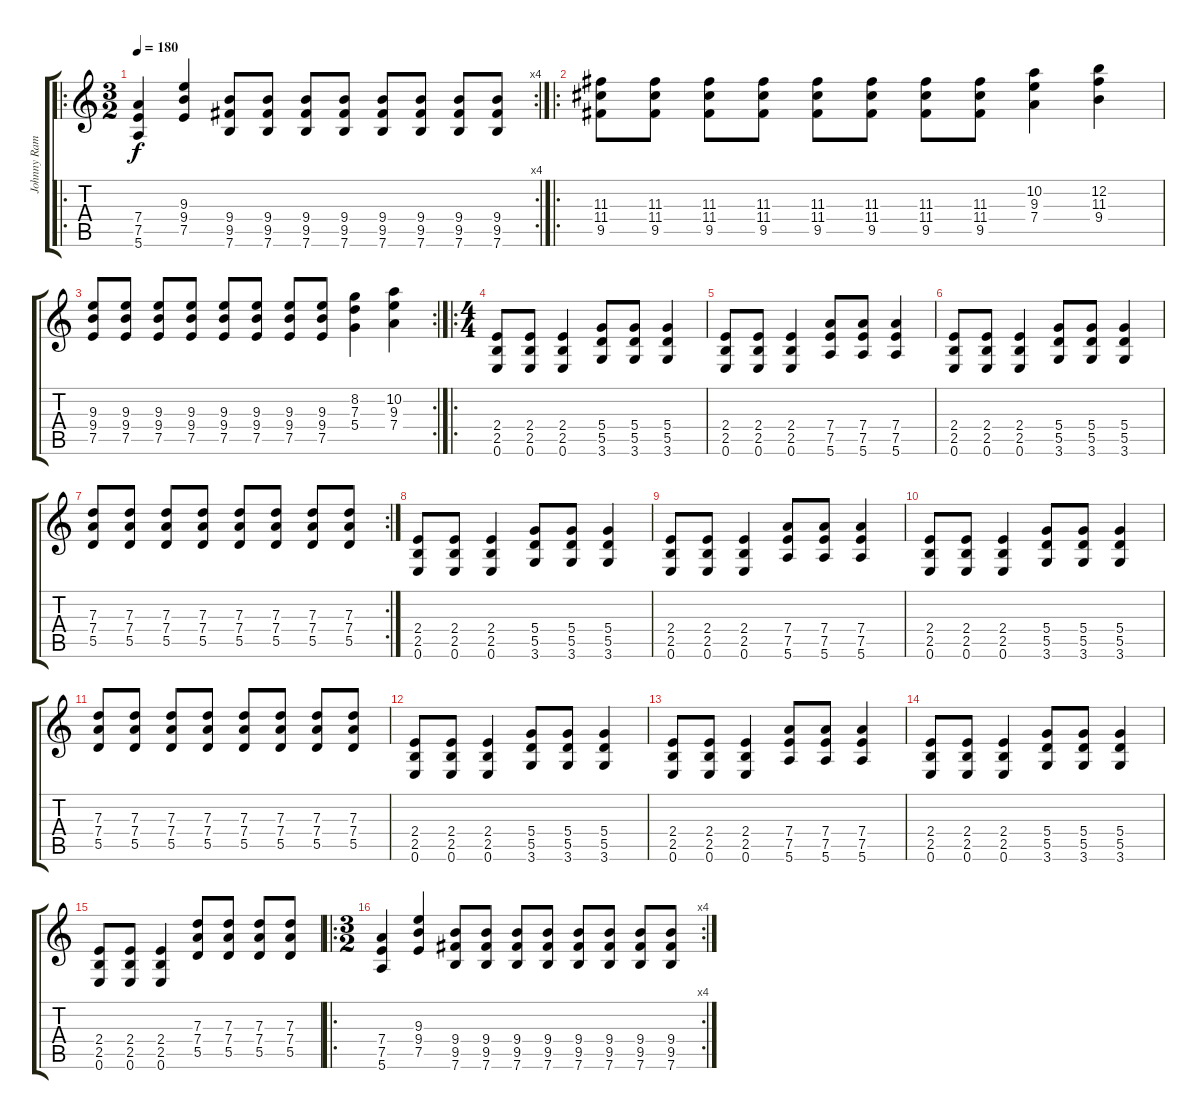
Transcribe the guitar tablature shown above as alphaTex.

\track ("Johnny Ramone" "Johnny Ram") {instrument overdrivenguitar}
\staff {score tabs}
\tuning (E4 B3 G3 D3 A2 E2) {hide}
\ro
\rc 4
\ts (3 2)
\tempo 180
\clef g2
\ks c
(7.4 7.5 5.6).4{dy f instrument overdrivenguitar} (9.3 9.4 7.5).4 (9.4 9.5 7.6).8 (9.4 9.5 7.6).8 (9.4 9.5 7.6).8 (9.4 9.5 7.6).8 (9.4 9.5 7.6).8 (9.4 9.5 7.6).8 (9.4 9.5 7.6).8 (9.4 9.5 7.6).8 |
\ro
(11.3 11.4 9.5).8 (11.3 11.4 9.5).8 (11.3 11.4 9.5).8 (11.3 11.4 9.5).8 (11.3 11.4 9.5).8 (11.3 11.4 9.5).8 (11.3 11.4 9.5).8 (11.3 11.4 9.5).8 (10.2 9.3 7.4).4 (12.2 11.3 9.4).4 |
\rc 2
(9.3 9.4 7.5).8 (9.3 9.4 7.5).8 (9.3 9.4 7.5).8 (9.3 9.4 7.5).8 (9.3 9.4 7.5).8 (9.3 9.4 7.5).8 (9.3 9.4 7.5).8 (9.3 9.4 7.5).8 (8.2 7.3 5.4).4 (10.2 9.3 7.4).4 |
\ro
\ts (4 4)
(2.4 2.5 0.6).8 (2.4 2.5 0.6).8 (2.4 2.5 0.6).4 (5.4 5.5 3.6).8 (5.4 5.5 3.6).8 (5.4 5.5 3.6).4 |
(2.4 2.5 0.6).8 (2.4 2.5 0.6).8 (2.4 2.5 0.6).4 (7.4 7.5 5.6).8 (7.4 7.5 5.6).8 (7.4 7.5 5.6).4 |
(2.4 2.5 0.6).8 (2.4 2.5 0.6).8 (2.4 2.5 0.6).4 (5.4 5.5 3.6).8 (5.4 5.5 3.6).8 (5.4 5.5 3.6).4 |
\rc 2
(7.3 7.4 5.5).8 (7.3 7.4 5.5).8 (7.3 7.4 5.5).8 (7.3 7.4 5.5).8 (7.3 7.4 5.5).8 (7.3 7.4 5.5).8 (7.3 7.4 5.5).8 (7.3 7.4 5.5).8 |
(2.4 2.5 0.6).8 (2.4 2.5 0.6).8 (2.4 2.5 0.6).4 (5.4 5.5 3.6).8 (5.4 5.5 3.6).8 (5.4 5.5 3.6).4 |
(2.4 2.5 0.6).8 (2.4 2.5 0.6).8 (2.4 2.5 0.6).4 (7.4 7.5 5.6).8 (7.4 7.5 5.6).8 (7.4 7.5 5.6).4 |
(2.4 2.5 0.6).8 (2.4 2.5 0.6).8 (2.4 2.5 0.6).4 (5.4 5.5 3.6).8 (5.4 5.5 3.6).8 (5.4 5.5 3.6).4 |
(7.3 7.4 5.5).8 (7.3 7.4 5.5).8 (7.3 7.4 5.5).8 (7.3 7.4 5.5).8 (7.3 7.4 5.5).8 (7.3 7.4 5.5).8 (7.3 7.4 5.5).8 (7.3 7.4 5.5).8 |
(2.4 2.5 0.6).8 (2.4 2.5 0.6).8 (2.4 2.5 0.6).4 (5.4 5.5 3.6).8 (5.4 5.5 3.6).8 (5.4 5.5 3.6).4 |
(2.4 2.5 0.6).8 (2.4 2.5 0.6).8 (2.4 2.5 0.6).4 (7.4 7.5 5.6).8 (7.4 7.5 5.6).8 (7.4 7.5 5.6).4 |
(2.4 2.5 0.6).8 (2.4 2.5 0.6).8 (2.4 2.5 0.6).4 (5.4 5.5 3.6).8 (5.4 5.5 3.6).8 (5.4 5.5 3.6).4 |
(2.4 2.5 0.6).8 (2.4 2.5 0.6).8 (2.4 2.5 0.6).4 (7.3 7.4 5.5).8 (7.3 7.4 5.5).8 (7.3 7.4 5.5).8 (7.3 7.4 5.5).8 |
\ro
\rc 4
\ts (3 2)
(7.4 7.5 5.6).4 (9.3 9.4 7.5).4 (9.4 9.5 7.6).8 (9.4 9.5 7.6).8 (9.4 9.5 7.6).8 (9.4 9.5 7.6).8 (9.4 9.5 7.6).8 (9.4 9.5 7.6).8 (9.4 9.5 7.6).8 (9.4 9.5 7.6).8
